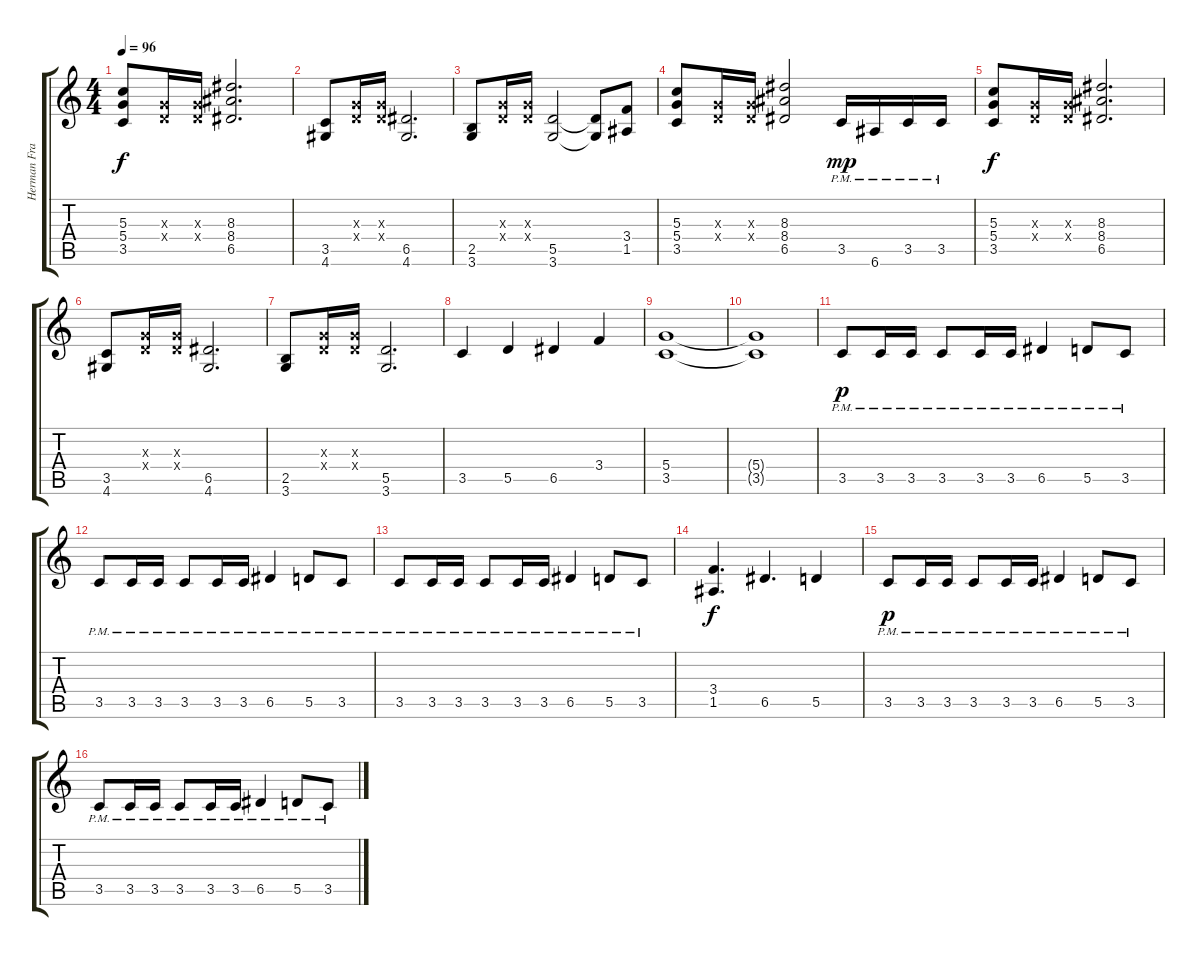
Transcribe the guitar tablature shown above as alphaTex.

\track ("Herman Frank" "Herman Fra") {instrument distortionguitar}
\staff {score tabs}
\tuning (E4 B3 G3 D3 A2 E2) {hide}
\ts (4 4)
\tempo 96
\clef g2
\ks c
(5.3 5.4 3.5).8{dy f} (0.3{x} 0.4{x}).16 (0.3{x} 0.4{x}).16 (8.3 8.4 6.5).2{d} |
(3.5 4.6).8 (0.3{x} 0.4{x}).16 (0.3{x} 0.4{x}).16 (6.5 4.6).2{d} |
(2.5 3.6).8 (0.3{x} 0.4{x}).16 (0.3{x} 0.4{x}).16 (5.5 3.6).2 (5.5{t} 3.6{t}).8 (3.4 1.5).8 |
(5.3 5.4 3.5).8 (0.3{x} 0.4{x}).16 (0.3{x} 0.4{x}).16 (8.3 8.4 6.5).2 3.5{pm}.16{dy mp} 6.6{pm}.16 3.5{pm}.16 3.5{pm}.16 |
(5.3 5.4 3.5).8{dy f} (0.3{x} 0.4{x}).16 (0.3{x} 0.4{x}).16 (8.3 8.4 6.5).2{d} |
(3.5 4.6).8 (0.3{x} 0.4{x}).16 (0.3{x} 0.4{x}).16 (6.5 4.6).2{d} |
(2.5 3.6).8 (0.3{x} 0.4{x}).16 (0.3{x} 0.4{x}).16 (5.5 3.6).2{d} |
3.5.4 5.5.4 6.5.4 3.4.4 |
(5.4 3.5).1 |
(5.4{t} 3.5{t}).1 |
3.5{pm}.8{dy p} 3.5{pm}.16 3.5{pm}.16 3.5{pm}.8 3.5{pm}.16 3.5{pm}.16 6.5{pm}.4 5.5{pm}.8 3.5{pm}.8 |
3.5{pm}.8 3.5{pm}.16 3.5{pm}.16 3.5{pm}.8 3.5{pm}.16 3.5{pm}.16 6.5{pm}.4 5.5{pm}.8 3.5{pm}.8 |
3.5{pm}.8 3.5{pm}.16 3.5{pm}.16 3.5{pm}.8 3.5{pm}.16 3.5{pm}.16 6.5{pm}.4 5.5{pm}.8 3.5{pm}.8 |
(3.4 1.5).4{d dy f} 6.5.4{d} 5.5.4 |
3.5{pm}.8{dy p} 3.5{pm}.16 3.5{pm}.16 3.5{pm}.8 3.5{pm}.16 3.5{pm}.16 6.5{pm}.4 5.5{pm}.8 3.5{pm}.8 |
3.5{pm}.8 3.5{pm}.16 3.5{pm}.16 3.5{pm}.8 3.5{pm}.16 3.5{pm}.16 6.5{pm}.4 5.5{pm}.8 3.5{pm}.8
